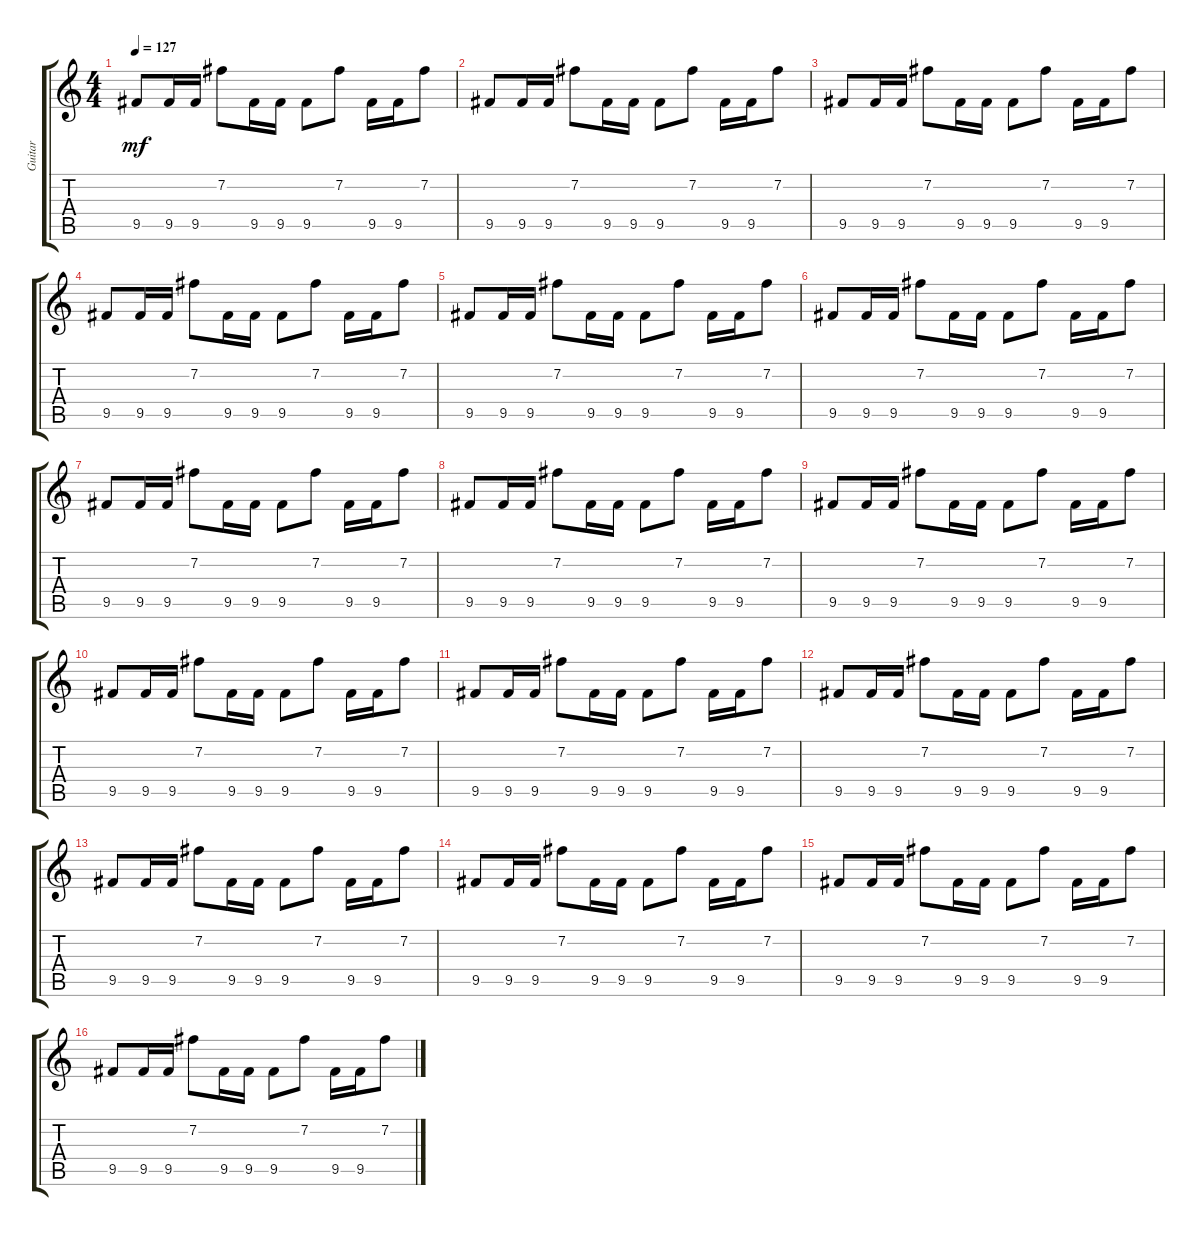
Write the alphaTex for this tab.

\track ("Guitar" "Guitar") {instrument overdrivenguitar}
\staff {score tabs}
\tuning (E4 B3 G3 D3 A2 E2) {hide}
\ts (4 4)
\tempo 127
\clef g2
\ks c
9.5.8{dy mf} 9.5.16 9.5.16 7.2.8 9.5.16 9.5.16 9.5.8 7.2.8 9.5.16 9.5.16 7.2.8 |
9.5.8 9.5.16 9.5.16 7.2.8 9.5.16 9.5.16 9.5.8 7.2.8 9.5.16 9.5.16 7.2.8 |
9.5.8 9.5.16 9.5.16 7.2.8 9.5.16 9.5.16 9.5.8 7.2.8 9.5.16 9.5.16 7.2.8 |
9.5.8 9.5.16 9.5.16 7.2.8 9.5.16 9.5.16 9.5.8 7.2.8 9.5.16 9.5.16 7.2.8 |
9.5.8 9.5.16 9.5.16 7.2.8 9.5.16 9.5.16 9.5.8 7.2.8 9.5.16 9.5.16 7.2.8 |
9.5.8 9.5.16 9.5.16 7.2.8 9.5.16 9.5.16 9.5.8 7.2.8 9.5.16 9.5.16 7.2.8 |
9.5.8 9.5.16 9.5.16 7.2.8 9.5.16 9.5.16 9.5.8 7.2.8 9.5.16 9.5.16 7.2.8 |
9.5.8 9.5.16 9.5.16 7.2.8 9.5.16 9.5.16 9.5.8 7.2.8 9.5.16 9.5.16 7.2.8 |
9.5.8 9.5.16 9.5.16 7.2.8 9.5.16 9.5.16 9.5.8 7.2.8 9.5.16 9.5.16 7.2.8 |
9.5.8 9.5.16 9.5.16 7.2.8 9.5.16 9.5.16 9.5.8 7.2.8 9.5.16 9.5.16 7.2.8 |
9.5.8 9.5.16 9.5.16 7.2.8 9.5.16 9.5.16 9.5.8 7.2.8 9.5.16 9.5.16 7.2.8 |
9.5.8 9.5.16 9.5.16 7.2.8 9.5.16 9.5.16 9.5.8 7.2.8 9.5.16 9.5.16 7.2.8 |
9.5.8 9.5.16 9.5.16 7.2.8 9.5.16 9.5.16 9.5.8 7.2.8 9.5.16 9.5.16 7.2.8 |
9.5.8 9.5.16 9.5.16 7.2.8 9.5.16 9.5.16 9.5.8 7.2.8 9.5.16 9.5.16 7.2.8 |
9.5.8 9.5.16 9.5.16 7.2.8 9.5.16 9.5.16 9.5.8 7.2.8 9.5.16 9.5.16 7.2.8 |
9.5.8 9.5.16 9.5.16 7.2.8 9.5.16 9.5.16 9.5.8 7.2.8 9.5.16 9.5.16 7.2.8
